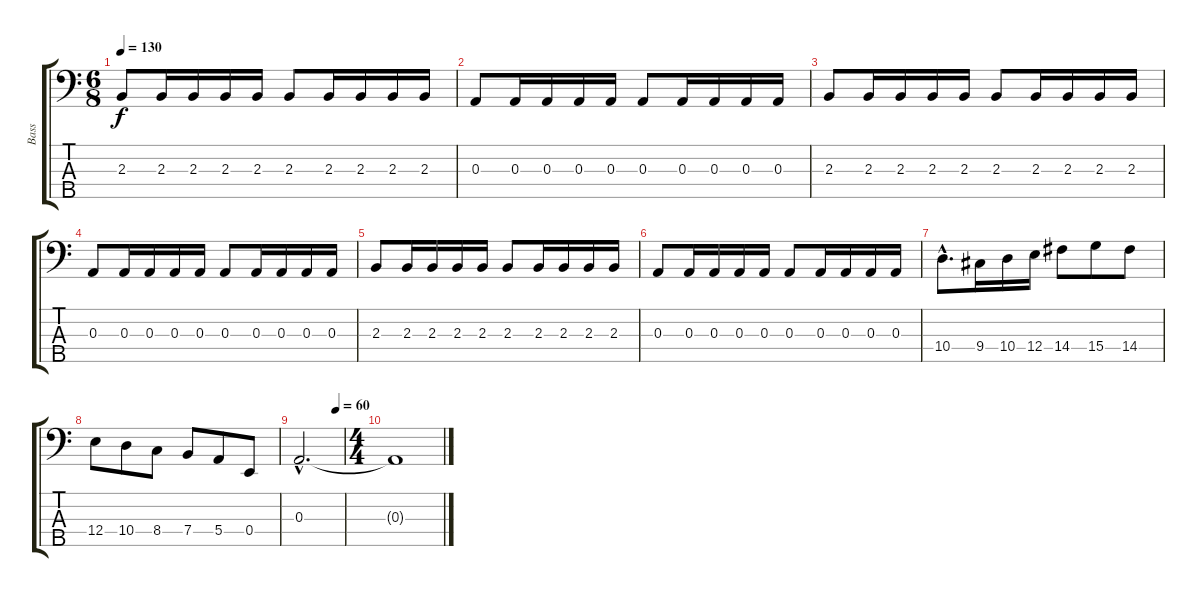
\track ("Bass" "Bass") {instrument electricbassfinger}
\staff {score tabs}
\tuning (G2 D2 A1 E1 B0) {hide}
\ts (6 8)
\tempo 130
\clef f4
\ks c
2.3.8{dy f} 2.3.16 2.3.16 2.3.16 2.3.16 2.3.8 2.3.16 2.3.16 2.3.16 2.3.16 |
0.3.8 0.3.16 0.3.16 0.3.16 0.3.16 0.3.8 0.3.16 0.3.16 0.3.16 0.3.16 |
2.3.8 2.3.16 2.3.16 2.3.16 2.3.16 2.3.8 2.3.16 2.3.16 2.3.16 2.3.16 |
0.3.8 0.3.16 0.3.16 0.3.16 0.3.16 0.3.8 0.3.16 0.3.16 0.3.16 0.3.16 |
2.3.8 2.3.16 2.3.16 2.3.16 2.3.16 2.3.8 2.3.16 2.3.16 2.3.16 2.3.16 |
0.3.8 0.3.16 0.3.16 0.3.16 0.3.16 0.3.8 0.3.16 0.3.16 0.3.16 0.3.16 |
10.4{hac}.8{d} 9.4.16 10.4.16 12.4.16 14.4.8 15.4.8 14.4.8 |
12.4.8 10.4.8 8.4.8 7.4.8 5.4.8 0.4.8 |
\tempo (60 0.8333333333333334)
0.3{hac}.2{d} |
\ts (4 4)
0.3{t}.1
